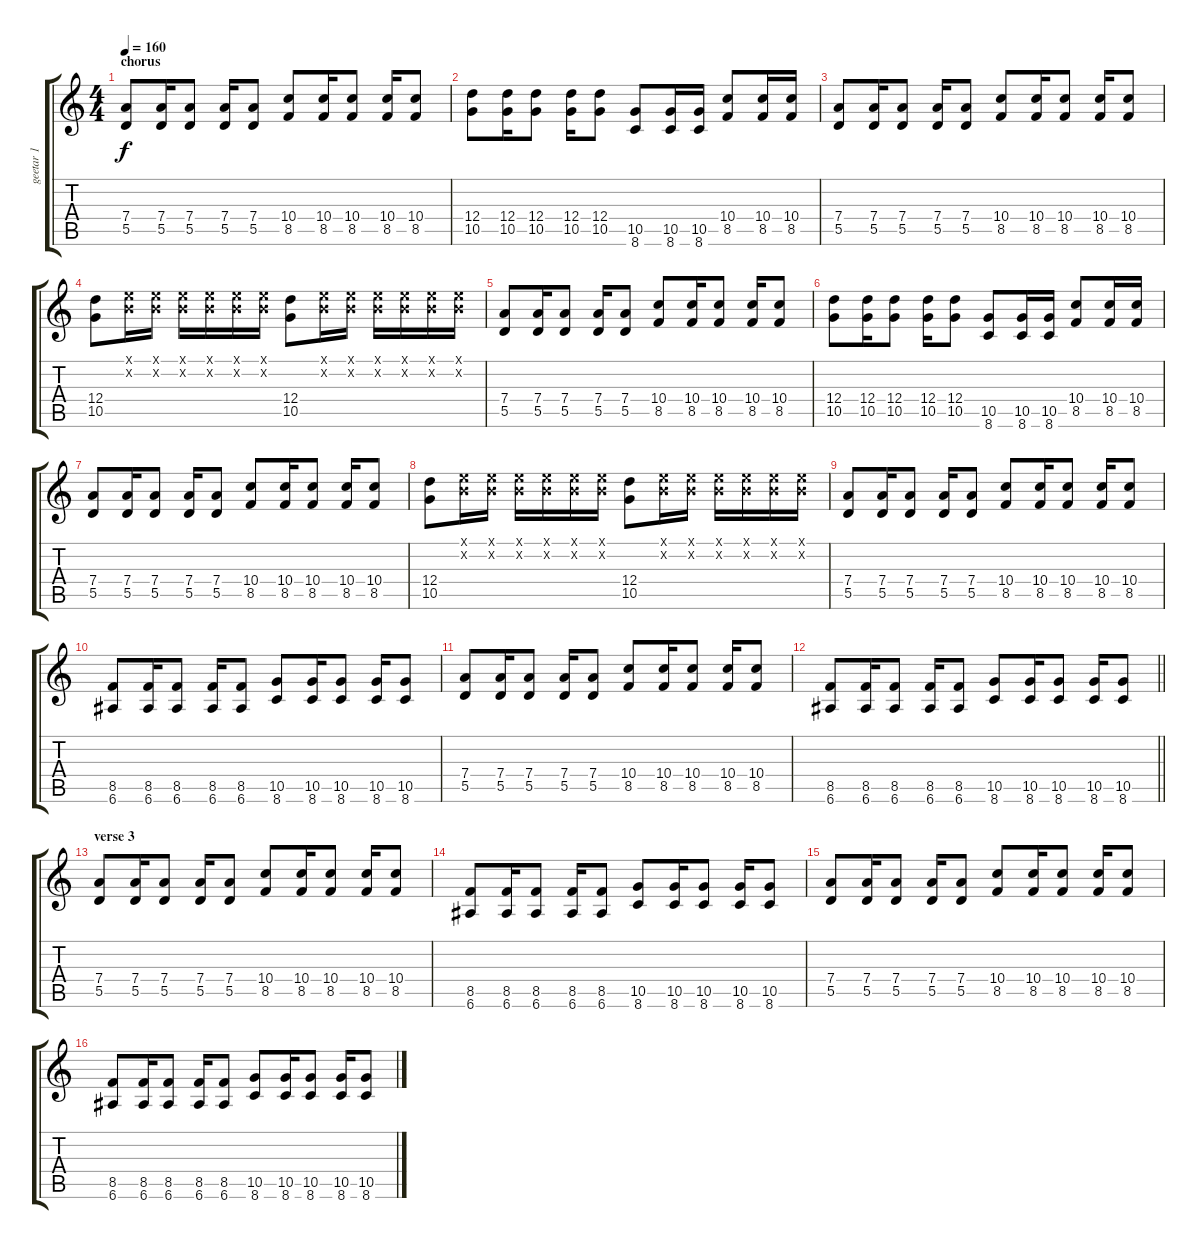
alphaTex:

\track ("geetar 1" "geetar 1") {instrument distortionguitar}
\staff {score tabs}
\tuning (E4 B3 G3 D3 A2 E2) {hide}
\ts (4 4)
\section ("" "chorus")
\tempo 160
\clef g2
\ks c
(7.4 5.5).8{dy f} (7.4 5.5).16 (7.4 5.5).8 (7.4 5.5).16 (7.4 5.5).8 (10.4 8.5).8 (10.4 8.5).16 (10.4 8.5).8 (10.4 8.5).16 (10.4 8.5).8 |
(12.4 10.5).8 (12.4 10.5).16 (12.4 10.5).8 (12.4 10.5).16 (12.4 10.5).8 (10.5 8.6).8 (10.5 8.6).16 (10.5 8.6).16 (10.4 8.5).8 (10.4 8.5).16 (10.4 8.5).16 |
(7.4 5.5).8 (7.4 5.5).16 (7.4 5.5).8 (7.4 5.5).16 (7.4 5.5).8 (10.4 8.5).8 (10.4 8.5).16 (10.4 8.5).8 (10.4 8.5).16 (10.4 8.5).8 |
(12.4 10.5).8 (0.1{x} 0.2{x}).16 (0.1{x} 0.2{x}).16 (0.1{x} 0.2{x}).16 (0.1{x} 0.2{x}).16 (0.1{x} 0.2{x}).16 (0.1{x} 0.2{x}).16 (12.4 10.5).8 (0.1{x} 0.2{x}).16 (0.1{x} 0.2{x}).16 (0.1{x} 0.2{x}).16 (0.1{x} 0.2{x}).16 (0.1{x} 0.2{x}).16 (0.1{x} 0.2{x}).16 |
(7.4 5.5).8 (7.4 5.5).16 (7.4 5.5).8 (7.4 5.5).16 (7.4 5.5).8 (10.4 8.5).8 (10.4 8.5).16 (10.4 8.5).8 (10.4 8.5).16 (10.4 8.5).8 |
(12.4 10.5).8 (12.4 10.5).16 (12.4 10.5).8 (12.4 10.5).16 (12.4 10.5).8 (10.5 8.6).8 (10.5 8.6).16 (10.5 8.6).16 (10.4 8.5).8 (10.4 8.5).16 (10.4 8.5).16 |
(7.4 5.5).8 (7.4 5.5).16 (7.4 5.5).8 (7.4 5.5).16 (7.4 5.5).8 (10.4 8.5).8 (10.4 8.5).16 (10.4 8.5).8 (10.4 8.5).16 (10.4 8.5).8 |
(12.4 10.5).8 (0.1{x} 0.2{x}).16 (0.1{x} 0.2{x}).16 (0.1{x} 0.2{x}).16 (0.1{x} 0.2{x}).16 (0.1{x} 0.2{x}).16 (0.1{x} 0.2{x}).16 (12.4 10.5).8 (0.1{x} 0.2{x}).16 (0.1{x} 0.2{x}).16 (0.1{x} 0.2{x}).16 (0.1{x} 0.2{x}).16 (0.1{x} 0.2{x}).16 (0.1{x} 0.2{x}).16 |
(7.4 5.5).8 (7.4 5.5).16 (7.4 5.5).8 (7.4 5.5).16 (7.4 5.5).8 (10.4 8.5).8 (10.4 8.5).16 (10.4 8.5).8 (10.4 8.5).16 (10.4 8.5).8 |
(8.5 6.6).8 (8.5 6.6).16 (8.5 6.6).8 (8.5 6.6).16 (8.5 6.6).8 (10.5 8.6).8 (10.5 8.6).16 (10.5 8.6).8 (10.5 8.6).16 (10.5 8.6).8 |
(7.4 5.5).8 (7.4 5.5).16 (7.4 5.5).8 (7.4 5.5).16 (7.4 5.5).8 (10.4 8.5).8 (10.4 8.5).16 (10.4 8.5).8 (10.4 8.5).16 (10.4 8.5).8 |
\barLineRight lightlight
(8.5 6.6).8 (8.5 6.6).16 (8.5 6.6).8 (8.5 6.6).16 (8.5 6.6).8 (10.5 8.6).8 (10.5 8.6).16 (10.5 8.6).8 (10.5 8.6).16 (10.5 8.6).8 |
\section ("" "verse 3")
(7.4 5.5).8 (7.4 5.5).16 (7.4 5.5).8 (7.4 5.5).16 (7.4 5.5).8 (10.4 8.5).8 (10.4 8.5).16 (10.4 8.5).8 (10.4 8.5).16 (10.4 8.5).8 |
(8.5 6.6).8 (8.5 6.6).16 (8.5 6.6).8 (8.5 6.6).16 (8.5 6.6).8 (10.5 8.6).8 (10.5 8.6).16 (10.5 8.6).8 (10.5 8.6).16 (10.5 8.6).8 |
(7.4 5.5).8 (7.4 5.5).16 (7.4 5.5).8 (7.4 5.5).16 (7.4 5.5).8 (10.4 8.5).8 (10.4 8.5).16 (10.4 8.5).8 (10.4 8.5).16 (10.4 8.5).8 |
(8.5 6.6).8 (8.5 6.6).16 (8.5 6.6).8 (8.5 6.6).16 (8.5 6.6).8 (10.5 8.6).8 (10.5 8.6).16 (10.5 8.6).8 (10.5 8.6).16 (10.5 8.6).8
